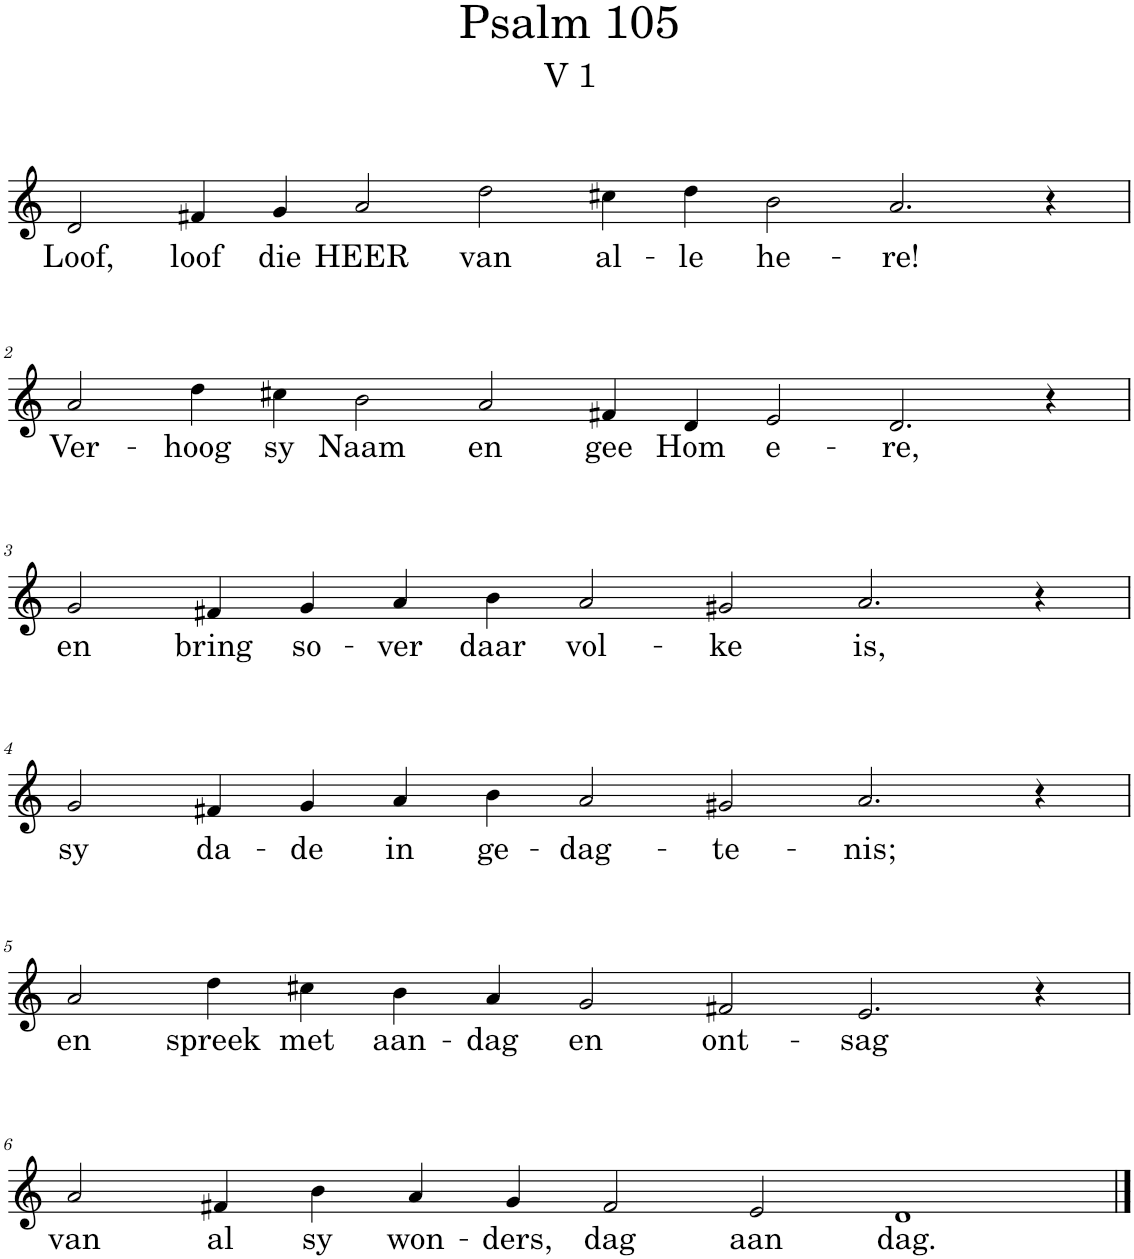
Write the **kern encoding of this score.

**kern	**text
*part1	*part1
*staff1	*staff1
*I"Pipe Organ	*
*I'Org.	*
*clefG2	*
*k[]	*
*M16/4	*
=1	=1
!	!LO:LY:b
2d/	Loof,
!	!LO:LY:b
4f#X/	loof
!	!LO:LY:b
4g/	die
!	!LO:LY:b
2a/	HEER
!	!LO:LY:b
2dd\	van
!	!LO:LY:b
4cc#X\	al-
!	!LO:LY:b
4dd\	-le
!	!LO:LY:b
2b\	he-
!	!LO:LY:b
2.a/	-re!
4r	.
!!LO:LB:g=z
=2	=2
!	!LO:LY:b
2a/	Ver-
!	!LO:LY:b
4dd\	-hoog
!	!LO:LY:b
4cc#X\	sy
!	!LO:LY:b
2b\	Naam
!	!LO:LY:b
2a/	en
!	!LO:LY:b
4f#X/	gee
!	!LO:LY:b
4d/	Hom
!	!LO:LY:b
2e/	e-
!	!LO:LY:b
2.d/	-re,
4r	.
!!LO:LB:g=z
=3	=3
*M14/4	*
!	!LO:LY:b
2g/	en
!	!LO:LY:b
4f#X/	bring
!	!LO:LY:b
4g/	so-
!	!LO:LY:b
4a/	-ver
!	!LO:LY:b
4b\	daar
!	!LO:LY:b
2a/	vol-
!	!LO:LY:b
2g#X/	-ke
!	!LO:LY:b
2.a/	is,
4r	.
!!LO:LB:g=z
=4	=4
!	!LO:LY:b
2g/	sy
!	!LO:LY:b
4f#X/	da-
!	!LO:LY:b
4g/	-de
!	!LO:LY:b
4a/	in
!	!LO:LY:b
4b\	ge-
!	!LO:LY:b
2a/	-dag-
!	!LO:LY:b
2g#X/	-te-
!	!LO:LY:b
2.a/	-nis;
4r	.
!!LO:LB:g=z
=5	=5
!	!LO:LY:b
2a/	en
!	!LO:LY:b
4dd\	spreek
!	!LO:LY:b
4cc#X\	met
!	!LO:LY:b
4b\	aan-
!	!LO:LY:b
4a/	-dag
!	!LO:LY:b
2g/	en
!	!LO:LY:b
2f#X/	ont-
!	!LO:LY:b
2.e/	-sag
4r	.
!!LO:LB:g=z
=6	=6
!	!LO:LY:b
2a/	van
!	!LO:LY:b
4f#X/	al
!	!LO:LY:b
4b\	sy
!	!LO:LY:b
4a/	won-
!	!LO:LY:b
4g/	-ders,
!	!LO:LY:b
2f#/	dag
!	!LO:LY:b
2e/	aan
!	!LO:LY:b
1d	dag.
==	==
*-	*-
